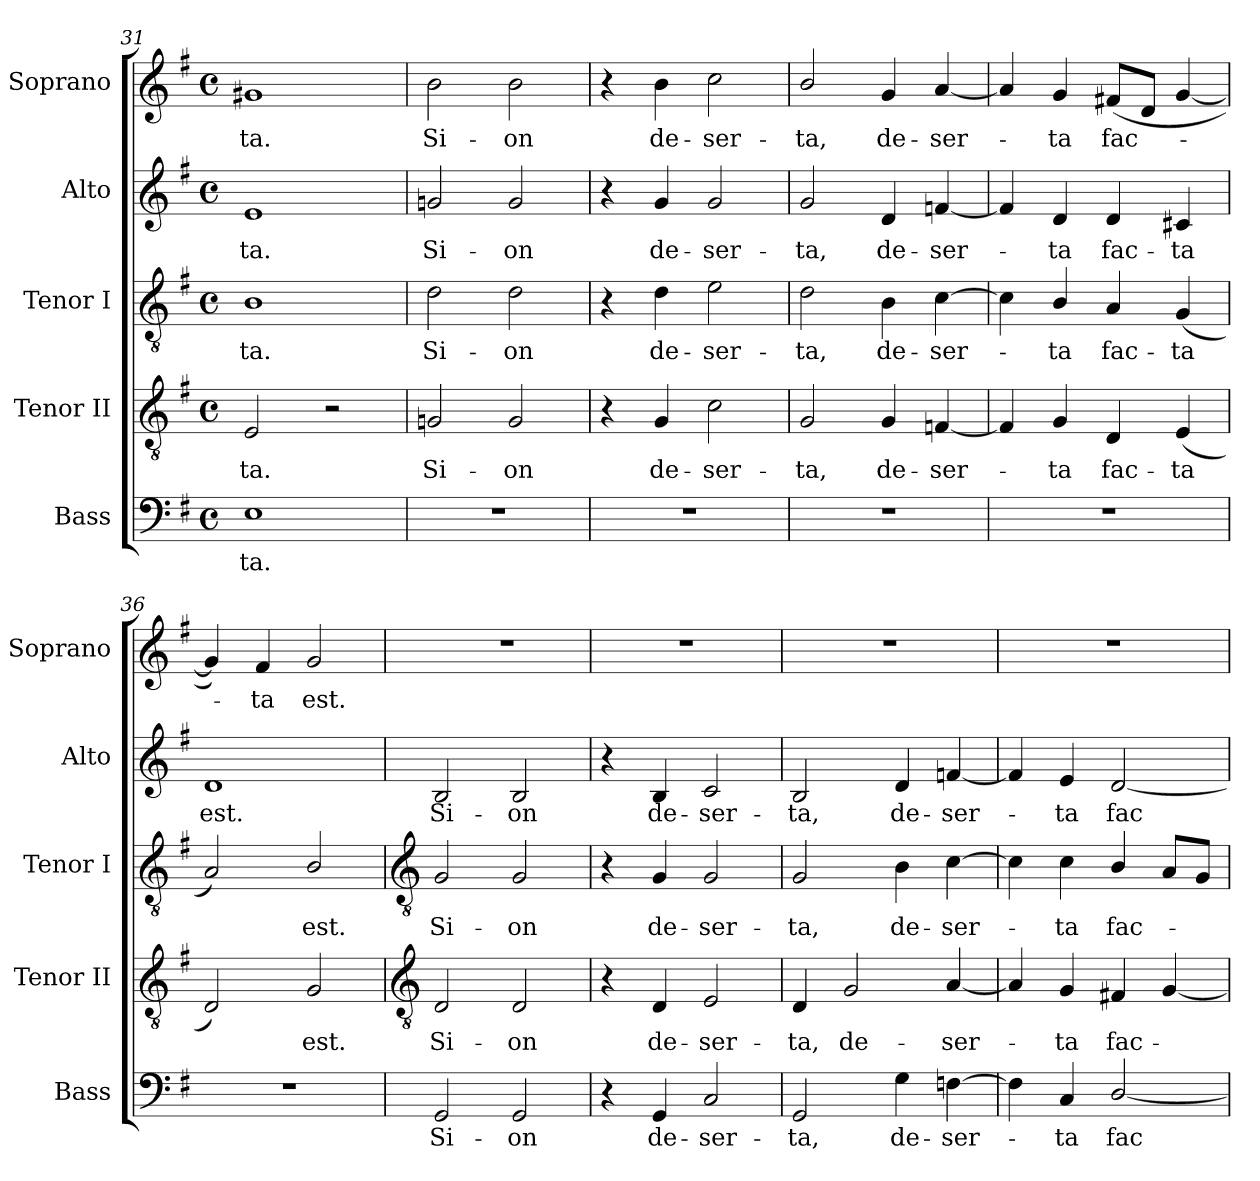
**kern	**text	**kern	**text	**kern	**text	**kern	**text	**kern	**text
*part5	*part5	*part4	*part4	*part3	*part3	*part2	*part2	*part1	*part1
*staff5	*staff5	*staff4	*staff4	*staff3	*staff3	*staff2	*staff2	*staff1	*staff1
*I"Bass	*	*I"Tenor II	*	*I"Tenor I	*	*I"Alto	*	*I"Soprano	*
*I'Bass	*	*I'Tenor II	*	*I'Tenor I	*	*I'Alto	*	*I'Soprano	*
*clefF4	*	*clefGv2	*	*clefGv2	*	*clefG2	*	*clefG2	*
*k[f#]	*	*k[f#]	*	*k[f#]	*	*k[f#]	*	*k[f#]	*
*G:	*	*G:	*	*G:	*	*G:	*	*G:	*
*M4/4	*	*M4/4	*	*M4/4	*	*M4/4	*	*M4/4	*
*met(c)	*	*met(c)	*	*met(c)	*	*met(c)	*	*met(c)	*
=31	=31	=31	=31	=31	=31	=31	=31	=31	=31
!	!LO:LY:b	!	!LO:LY:b	!	!LO:LY:b	!	!LO:LY:b	!	!LO:LY:b
1E	ta.	2E	ta.	1B	-ta.	1e	ta.	1g#X	ta.
.	.	2r	.	.	.	.	.	.	.
=32	=32	=32	=32	=32	=32	=32	=32	=32	=32
!	!	!	!LO:LY:b	!	!LO:LY:b	!	!LO:LY:b	!	!LO:LY:b
1r	.	2Gn	Si-	2d	Si-	2gn	Si-	2b	Si-
!	!	!	!LO:LY:b	!	!LO:LY:b	!	!LO:LY:b	!	!LO:LY:b
.	.	2G	-on	2d	-on	2g	-on	2b	-on
=33	=33	=33	=33	=33	=33	=33	=33	=33	=33
1r	.	4r	.	4r	.	4r	.	4r	.
!	!	!	!LO:LY:b	!	!LO:LY:b	!	!LO:LY:b	!	!LO:LY:b
.	.	4G	de-	4d	de-	4g	de-	4b	de-
!	!	!	!LO:LY:b	!	!LO:LY:b	!	!LO:LY:b	!	!LO:LY:b
.	.	2c	-ser-	2e	-ser-	2g	-ser-	2cc	-ser-
=34	=34	=34	=34	=34	=34	=34	=34	=34	=34
!	!	!	!LO:LY:b	!	!LO:LY:b	!	!LO:LY:b	!	!LO:LY:b
1r	.	2G	-ta,	2d	-ta,	2g	-ta,	2b/	-ta,
!	!	!	!LO:LY:b	!	!LO:LY:b	!	!LO:LY:b	!	!LO:LY:b
.	.	4G	de-	4B	de-	4d	de-	4g	de-
!	!	!	!LO:LY:b	!	!LO:LY:b	!	!LO:LY:b	!	!LO:LY:b
.	.	[4Fn	-ser-	[4c	-ser-	[4fn	-ser-	[4a	-ser-
=35	=35	=35	=35	=35	=35	=35	=35	=35	=35
1r	.	4F]	.	4c]	.	4f]	.	4a]	.
!	!	!	!LO:LY:b	!	!LO:LY:b	!	!LO:LY:b	!	!LO:LY:b
.	.	4G	ta	4B/	ta	4d	ta	4g	ta
!	!	!	!LO:LY:b	!	!LO:LY:b	!	!LO:LY:b	!	!LO:LY:b
.	.	4D	fac-	4A	fac-	4d	fac-	(<8f#XL	fac-
.	.	.	.	.	.	.	.	8dJ	.
!	!	!	!LO:LY:b	!	!LO:LY:b	!	!LO:LY:b	!	!
.	.	(<4E	-ta	(<4G	-ta	4c#X	-ta	[4g	.
=36	=36	=36	=36	=36	=36	=36	=36	=36	=36
!	!	!	!	!	!	!	!LO:LY:b	!	!
1r	.	2D)	.	2A)	.	1d	est.	4g])	.
!	!	!	!	!	!	!	!	!	!LO:LY:b
.	.	.	.	.	.	.	.	4f#	ta
!	!	!	!LO:LY:b	!	!LO:LY:b	!	!	!	!LO:LY:b
.	.	2G	est.	2B/	est.	.	.	2g	est.
!!LO:LB:g=z
=37	=37	=37	=37	=37	=37	=37	=37	=37	=37
*	*	*clefGv2	*	*clefGv2	*	*	*	*	*
!	!LO:LY:b	!	!LO:LY:b	!	!LO:LY:b	!	!LO:LY:b	!	!
2GG	Si-	2D	Si-	2G	Si-	2B	Si-	1r	.
!	!LO:LY:b	!	!LO:LY:b	!	!LO:LY:b	!	!LO:LY:b	!	!
2GG	-on	2D	-on	2G	-on	2B	-on	.	.
=38	=38	=38	=38	=38	=38	=38	=38	=38	=38
4r	.	4r	.	4r	.	4r	.	1r	.
!	!LO:LY:b	!	!LO:LY:b	!	!LO:LY:b	!	!LO:LY:b	!	!
4GG	de-	4D	de-	4G	de-	4B	de-	.	.
!	!LO:LY:b	!	!LO:LY:b	!	!LO:LY:b	!	!LO:LY:b	!	!
2C	-ser-	2E	-ser-	2G	-ser-	2c	-ser-	.	.
=39	=39	=39	=39	=39	=39	=39	=39	=39	=39
!	!LO:LY:b	!	!LO:LY:b	!	!LO:LY:b	!	!LO:LY:b	!	!
2GG	-ta,	4D	-ta,	2G	-ta,	2B	-ta,	1r	.
!	!	!	!LO:LY:b	!	!	!	!	!	!
.	.	2G	de-	.	.	.	.	.	.
!	!LO:LY:b	!	!	!	!LO:LY:b	!	!LO:LY:b	!	!
4G	de-	.	.	4B	de-	4d	de-	.	.
!	!LO:LY:b	!	!LO:LY:b	!	!LO:LY:b	!	!LO:LY:b	!	!
[4Fn	-ser-	[4A	-ser-	[4c	-ser-	[4fn	-ser-	.	.
=40	=40	=40	=40	=40	=40	=40	=40	=40	=40
4F]	.	4A]	.	4c]	.	4f]	.	1r	.
!	!LO:LY:b	!	!LO:LY:b	!	!LO:LY:b	!	!LO:LY:b	!	!
4C	ta	4G	ta	4c	ta	4e	ta	.	.
!	!LO:LY:b	!	!LO:LY:b	!	!LO:LY:b	!	!LO:LY:b	!	!
[2D/	fac-	4F#X	fac-	4B/	fac-	[2d	fac-	.	.
.	.	[4G	.	8AL	.	.	.	.	.
.	.	.	.	8GJ	.	.	.	.	.
=	=	=	=	=	=	=	=	=	=
*-	*-	*-	*-	*-	*-	*-	*-	*-	*-
